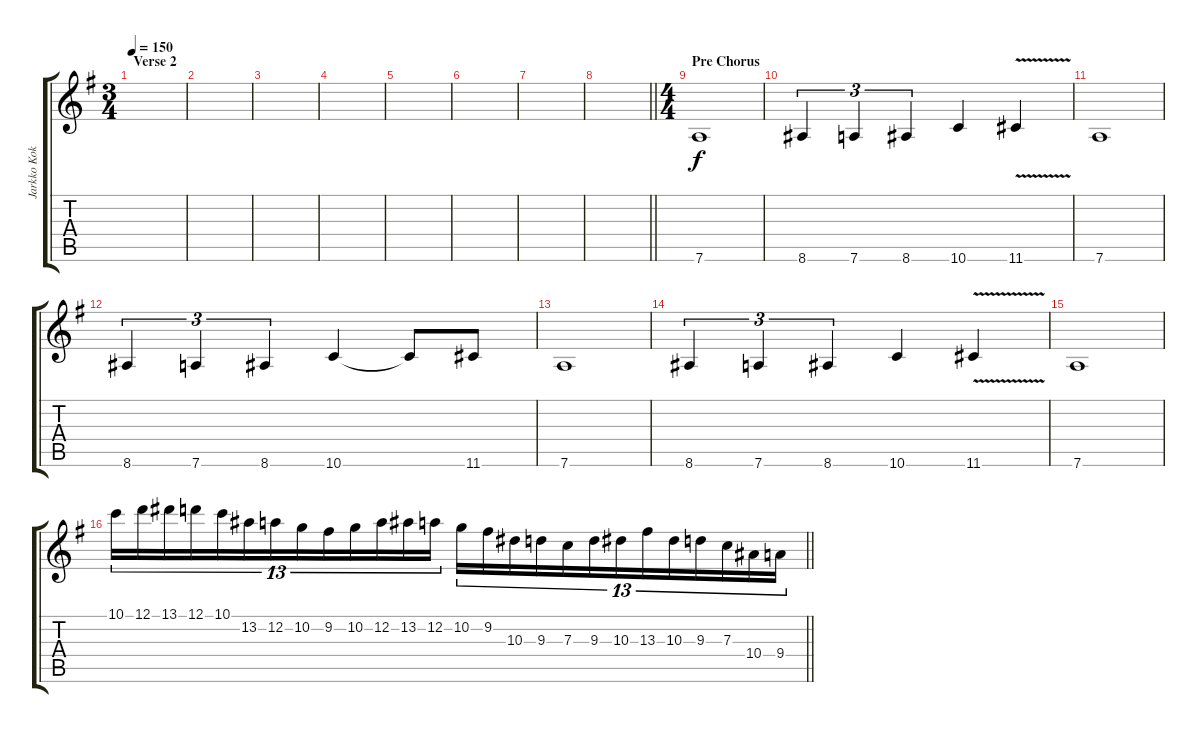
\track ("Jarkko Kokko (lead guitar) " "Jarkko Kok") {instrument overdrivenguitar}
\staff {score tabs}
\tuning (D4 A3 F3 C3 G2 D2) {hide}
\ts (3 4)
\section ("" "Verse 2")
\tempo 150
\clef g2
\ks eminor
|
|
|
|
|
|
|
\barLineRight lightlight
|
\ts (4 4)
\section ("" "Pre Chorus")
7.6.1 |
8.6.4{tu (3 2)} 7.6.4{tu (3 2)} 8.6.4{tu (3 2)} 10.6.4 11.6{v}.4 |
7.6.1 |
8.6.4{tu (3 2)} 7.6.4{tu (3 2)} 8.6.4{tu (3 2)} 10.6.4 10.6{t}.8 11.6.8 |
7.6.1 |
8.6.4{tu (3 2)} 7.6.4{tu (3 2)} 8.6.4{tu (3 2)} 10.6.4 11.6{v}.4 |
7.6.1 |
\barLineRight lightlight
10.1.16{tu (13 8)} 12.1.16{tu (13 8)} 13.1.16{tu (13 8)} 12.1.16{tu (13 8)} 10.1.16{tu (13 8)} 13.2.16{tu (13 8)} 12.2.16{tu (13 8)} 10.2.16{tu (13 8)} 9.2.16{tu (13 8)} 10.2.16{tu (13 8)} 12.2.16{tu (13 8)} 13.2.16{tu (13 8)} 12.2.16{tu (13 8)} 10.2.16{tu (13 8)} 9.2.16{tu (13 8)} 10.3.16{tu (13 8)} 9.3.16{tu (13 8)} 7.3.16{tu (13 8)} 9.3.16{tu (13 8)} 10.3.16{tu (13 8)} 13.3.16{tu (13 8)} 10.3.16{tu (13 8)} 9.3.16{tu (13 8)} 7.3.16{tu (13 8)} 10.4.16{tu (13 8)} 9.4.16{tu (13 8)}
